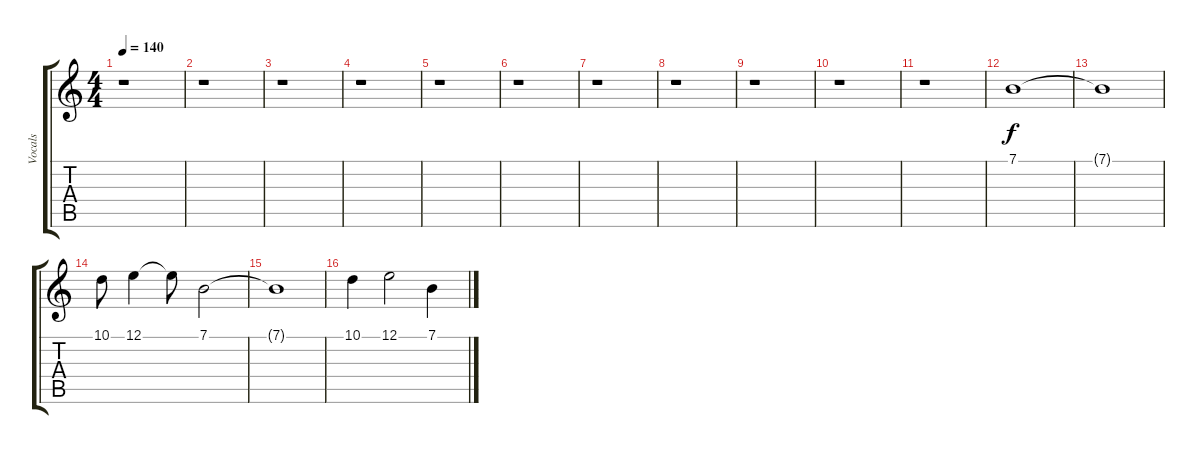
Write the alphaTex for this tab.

\track ("Vocals" "Vocals") {instrument lead2sawtooth}
\staff {score tabs}
\tuning (E4 B3 G3 D3 A2 E2) {hide}
\ts (4 4)
\tempo 140
\clef g2
\ks c
r.1{dy f} |
r.1 |
r.1 |
r.1 |
r.1 |
r.1 |
r.1 |
r.1 |
r.1 |
r.1 |
r.1 |
7.1.1{instrument choiraahs} |
7.1{t}.1 |
10.1.8 12.1.4 12.1{t}.8 7.1.2 |
7.1{t}.1 |
10.1.4 12.1.2 7.1.4
